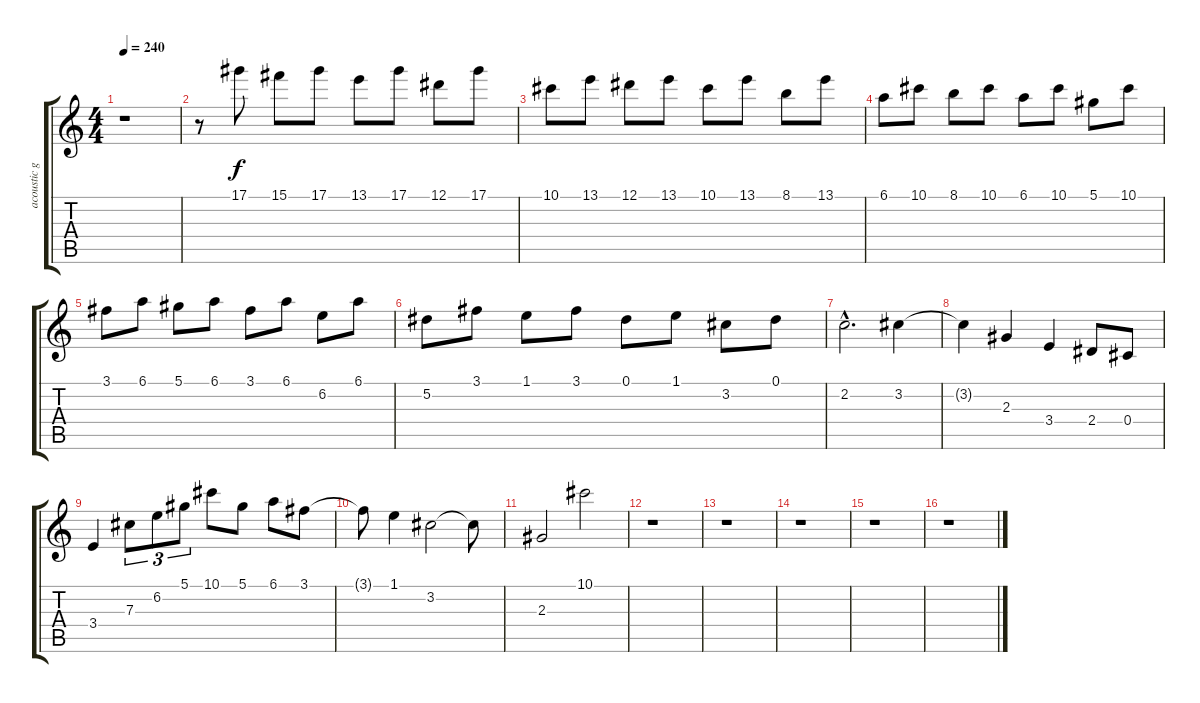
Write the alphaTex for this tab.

\track ("acoustic guitar" "acoustic g") {instrument acousticguitarnylon}
\staff {score tabs}
\tuning (Eb4 Bb3 Gb3 Db3 Ab2 Eb2) {hide}
\ts (4 4)
\tempo 240
\clef g2
\ks c
r.1{dy f instrument acousticguitarnylon} |
r.8 17.1.8 15.1.8 17.1.8 13.1.8 17.1.8 12.1.8 17.1.8 |
10.1.8 13.1.8 12.1.8 13.1.8 10.1.8 13.1.8 8.1.8 13.1.8 |
6.1.8 10.1.8 8.1.8 10.1.8 6.1.8 10.1.8 5.1.8 10.1.8 |
3.1.8 6.1.8 5.1.8 6.1.8 3.1.8 6.1.8 6.2.8 6.1.8 |
5.2.8 3.1.8 1.1.8 3.1.8 0.1.8 1.1.8 3.2.8 0.1.8 |
2.2{hac}.2{d} 3.2.4 |
3.2{t}.4 2.3.4 3.4.4 2.4.8 0.4.8 |
3.4.4 7.3.8{tu (3 2)} 6.2.8{tu (3 2)} 5.1.8{tu (3 2)} 10.1.8 5.1.8 6.1.8 3.1.8 |
3.1{t}.8 1.1.4 3.2.2 3.2{t}.8 |
2.3.2 10.1.2 |
r.1 |
r.1 |
r.1 |
r.1 |
r.1
